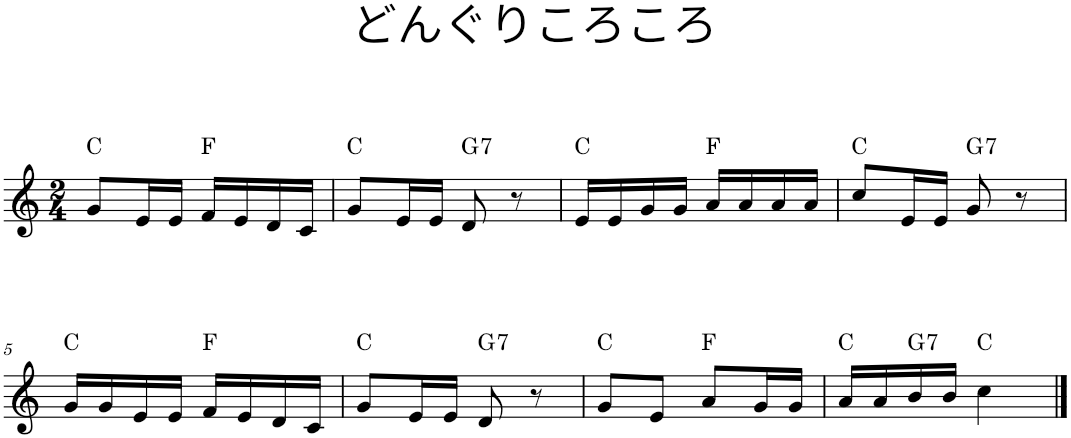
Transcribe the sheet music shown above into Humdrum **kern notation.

**kern	**harte
*part1	*part1
*staff1	*
*I"Piano	*
*I'Pno.	*
*clefG2	*
*k[]	*
*M2/4	*
=1	=1
8g/L	C:maj
16e/L	.
16e/JJ	.
16f/LL	F:maj
16e/	.
16d/	.
16c/JJ	.
=2	=2
8g/L	C:maj
16e/L	.
16e/JJ	.
!	!LO:H:kt=7
8d/	G:7
8r	.
=3	=3
16e/LL	C:maj
16e/	.
16g/	.
16g/JJ	.
16a/LL	F:maj
16a/	.
16a/	.
16a/JJ	.
=4	=4
8cc/L	C:maj
16e/L	.
16e/JJ	.
!	!LO:H:kt=7
8g/	G:7
8r	.
!!LO:LB:g=z
=5	=5
16g/LL	C:maj
16g/	.
16e/	.
16e/JJ	.
16f/LL	F:maj
16e/	.
16d/	.
16c/JJ	.
=6	=6
8g/L	C:maj
16e/L	.
16e/JJ	.
!	!LO:H:kt=7
8d/	G:7
8r	.
=7	=7
8g/L	C:maj
8e/J	.
8a/L	F:maj
16g/L	.
16g/JJ	.
=8	=8
16a/LL	C:maj
16a/	.
!	!LO:H:kt=7
16b/	G:7
16b/JJ	.
4cc\	C:maj
==	==
*-	*-
